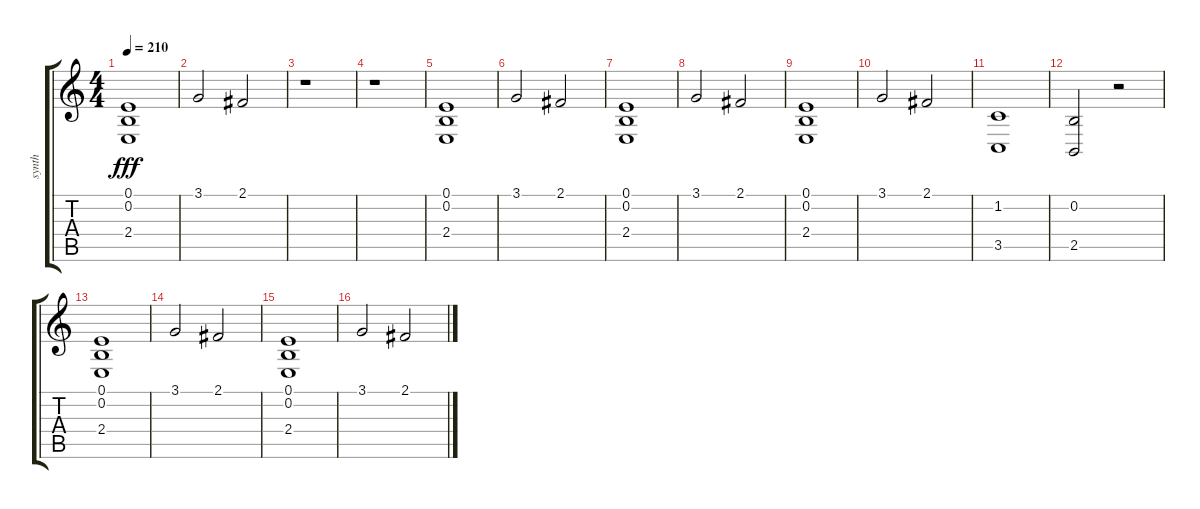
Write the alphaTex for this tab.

\track ("synth" "synth") {instrument pad7halo}
\staff {score tabs}
\tuning (E4 B3 G3 D3 A2 E2) {hide}
\ts (4 4)
\tempo 210
\clef g2
\ks c
(0.1 0.2 2.4).1{dy fff} |
3.1.2 2.1.2 |
r.1 |
r.1 |
(0.1 0.2 2.4).1 |
3.1.2 2.1.2 |
(0.1 0.2 2.4).1 |
3.1.2 2.1.2 |
(0.1 0.2 2.4).1 |
3.1.2 2.1.2 |
(1.2 3.5).1 |
(0.2 2.5).2 r.2 |
(0.1 0.2 2.4).1 |
3.1.2 2.1.2 |
(0.1 0.2 2.4).1 |
3.1.2 2.1.2
